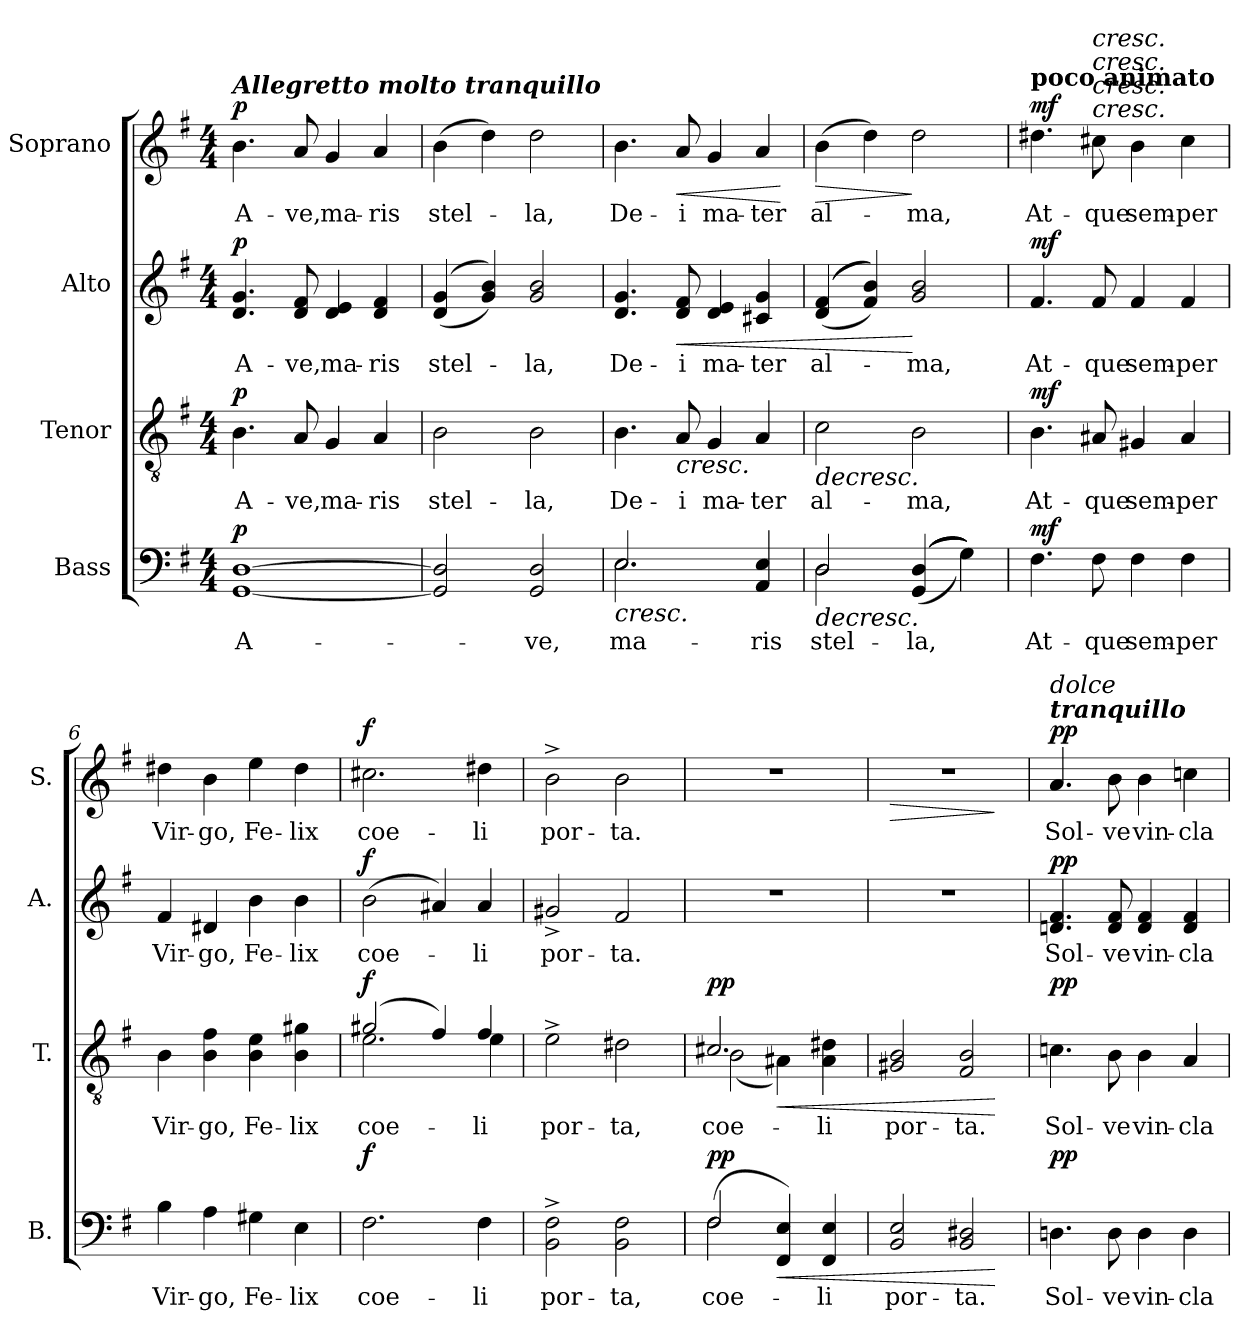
**kern	**text	**dynam	**kern	**text	**dynam	**kern	**text	**dynam	**kern	**text	**dynam
*part4	*part4	*part4	*part3	*part3	*part3	*part2	*part2	*part2	*part1	*part1	*part1
*staff4	*staff4	*staff4	*staff3	*staff3	*staff3	*staff2	*staff2	*staff2	*staff1	*staff1	*staff1
*I"Bass	*	*	*I"Tenor	*	*	*I"Alto	*	*	*I"Soprano	*	*
*I'B.	*	*	*I'T.	*	*	*I'A.	*	*	*I'S.	*	*
*clefF4	*	*	*clefGv2	*	*	*clefG2	*	*	*clefG2	*	*
*k[f#]	*	*	*k[f#]	*	*	*k[f#]	*	*	*k[f#]	*	*
*M4/4	*	*	*M4/4	*	*	*M4/4	*	*	*M4/4	*	*
*MM63	*	*	*MM63	*	*	*MM63	*	*	*MM63	*	*
=1	=1	=1	=1	=1	=1	=1	=1	=1	=1	=1	=1
!	!	!	!	!	!	!	!	!	!LO:TX:a:Bi:t=Allegretto molto tranquillo	!	!
!	!LO:LY:b	!LO:DY:a	!	!LO:LY:b	!LO:DY:a	!	!LO:LY:b	!LO:DY:a	!	!LO:LY:b	!LO:DY:a
[1GG [1D	A-	p	4.B\	A-	p	4.d/ 4.g/	A-	p	4.b\	A-	p
!	!	!	!	!LO:LY:b	!	!	!LO:LY:b	!	!	!LO:LY:b	!
.	.	.	8A/	-ve,	.	8d/ 8f#/	-ve,	.	8a/	-ve,	.
!	!	!	!	!LO:LY:b	!	!	!LO:LY:b	!	!	!LO:LY:b	!
.	.	.	4G/	ma-	.	4d/ 4e/	ma-	.	4g/	ma-	.
!	!	!	!	!LO:LY:b	!	!	!LO:LY:b	!	!	!LO:LY:b	!
.	.	.	4A/	-ris	.	4d/ 4f#/	-ris	.	4a/	-ris	.
=2	=2	=2	=2	=2	=2	=2	=2	=2	=2	=2	=2
!	!	!	!	!LO:LY:b	!	!	!LO:LY:b	!	!	!LO:LY:b	!
2GG/] 2D/]	.	.	2B\	stel-	.	(<(<4d/ 4g/	stel-	.	(>4b\	stel-	.
.	.	.	.	.	.	4g/ 4b/))	.	.	4dd\)	.	.
!	!LO:LY:b	!	!	!LO:LY:b	!	!	!LO:LY:b	!	!	!LO:LY:b	!
2GG/ 2D/	-ve,	.	2B\	-la,	.	2g/ 2b/	-la,	.	2dd\	-la,	.
=3	=3	=3	=3	=3	=3	=3	=3	=3	=3	=3	=3
!	!LO:LY:b	!LO:HP:b	!	!LO:LY:b	!	!	!LO:LY:b	!	!	!LO:LY:b	!
*^	*	*	*	*	*	*	*	*	*	*	*
2.E\	2.E/	ma-	<	4.B\	De-	.	4.d/ 4.g/	De-	.	4.b\	De-	.
!	!	!	!	!	!LO:LY:b	!LO:HP:b	!	!LO:LY:b	!LO:HP:b	!	!LO:LY:b	!LO:HP:b
.	.	.	.	8A/	-i	<	8d/ 8f#/	-i	<	8a/	-i	<
!	!	!	!	!	!LO:LY:b	!	!	!LO:LY:b	!	!	!LO:LY:b	!
.	.	.	.	4G/	ma-	.	4d/ 4e/	ma-	.	4g/	ma-	.
!	!	!LO:LY:b	!	!	!LO:LY:b	!	!	!LO:LY:b	!	!	!LO:LY:b	!
4AA/ 4E/	4ryy	-ris	.	4A/	-ter	.	4c#X/ 4g/	-ter	.	4a/	-ter	.
*v	*v	*	*	*	*	*	*	*	*	*	*	*
.	.	.	.	.	.	.	.	.	.	.	[
=4	=4	=4	=4	=4	=4	=4	=4	=4	=4	=4	=4
!	!LO:LY:b	!LO:HP:b	!	!LO:LY:b	!LO:HP:b	!	!LO:LY:b	!	!	!LO:LY:b	!LO:HP:b
*^	*	*	*	*	*	*	*	*	*	*	*
2D\	2D/	stel-	>	2c\	al-	>	(<(<(<4d/ 4f#/	al-	.	(>4b\	al-	>
.	.	.	.	.	.	.	4f#/ 4b/)))	.	.	4dd\)	.	.
!	!	!LO:LY:b	!	!	!LO:LY:b	!	!	!LO:LY:b	!	!	!LO:LY:b	!
(>(>(>(>(>4GG/ 4D/	2ryy	-la,	[	2B\	-ma,	[	2g/ 2b/	-ma,	[	2dd\	-ma,	]
4G\)))))	.	.	.	.	.	.	.	.	.	.	.	.
*v	*v	*	*	*	*	*	*	*	*	*	*	*
=5	=5	=5	=5	=5	=5	=5	=5	=5	=5	=5	=5
!	!	!	!	!	!	!	!	!	!LO:TX:a:B:t=poco animato	!	!
!	!LO:LY:b	!LO:DY:a	!	!LO:LY:b	!LO:DY:a	!	!LO:LY:b	!LO:DY:a	!	!LO:LY:b	!LO:DY:a
4.F#\	At-	mf	4.B\	At-	mf	4.f#/	At-	mf	4.dd#X\	At-	mf
!	!	!	!	!	!	!	!	!	!LO:TX:a:i:t=cresc.	!	!
!	!	!	!	!	!	!	!	!	!LO:TX:a:i:t=cresc.	!	!
!	!	!	!	!	!	!	!	!	!LO:TX:a:i:t=cresc.	!	!
!	!	!	!	!	!	!	!	!	!LO:TX:a:i:t=cresc.	!	!
!	!LO:LY:b	!	!	!LO:LY:b	!	!	!LO:LY:b	!	!	!LO:LY:b	!
8F#\	-que	.	8A#X/	-que	.	8f#/	-que	.	8cc#X\	-que	.
!	!LO:LY:b	!	!	!LO:LY:b	!	!	!LO:LY:b	!	!	!LO:LY:b	!
4F#\	sem-	.	4G#X/	sem-	.	4f#/	sem-	.	4b\	sem-	.
!	!LO:LY:b	!	!	!LO:LY:b	!	!	!LO:LY:b	!	!	!LO:LY:b	!
4F#\	-per	.	4A#/	-per	.	4f#/	-per	.	4cc#\	-per	.
!!LO:LB:g=z
=6	=6	=6	=6	=6	=6	=6	=6	=6	=6	=6	=6
!	!LO:LY:b	!	!	!LO:LY:b	!	!	!LO:LY:b	!	!	!LO:LY:b	!
4B\	Vir-	.	4B\	Vir-	.	4f#/	Vir-	.	4dd#X\	Vir-	.
!	!LO:LY:b	!	!	!LO:LY:b	!	!	!LO:LY:b	!	!	!LO:LY:b	!
4A\	-go,	.	4B\ 4f#\	-go,	.	4d#X/	-go,	.	4b\	-go,	.
!	!LO:LY:b	!	!	!LO:LY:b	!	!	!LO:LY:b	!	!	!LO:LY:b	!
4G#X\	Fe-	.	4B\ 4e\	Fe-	.	4b\	Fe-	.	4ee\	Fe-	.
!	!LO:LY:b	!	!	!LO:LY:b	!	!	!LO:LY:b	!	!	!LO:LY:b	!
4E\	-lix	.	4B\ 4g#X\	-lix	.	4b\	-lix	.	4dd#\	-lix	.
=7	=7	=7	=7	=7	=7	=7	=7	=7	=7	=7	=7
!	!LO:LY:b	!LO:DY:a	!	!LO:LY:b	!LO:DY:a	!	!LO:LY:b	!LO:DY:a	!	!LO:LY:b	!LO:DY:a
*	*	*	*^	*	*	*	*	*	*	*	*
2.F#\	coe-	f	(>2g#X/	2.e\	coe-	f	(>2b\	coe-	f	2.cc#X\	coe-	f
.	.	.	4f#/)	.	.	.	4a#X/)	.	.	.	.	.
!	!LO:LY:b	!	!	!	!LO:LY:b	!	!	!LO:LY:b	!	!	!LO:LY:b	!
4F#\	-li	.	4f#/	4e\	-li	.	4a#/	-li	.	4dd#X\	-li	.
=8	=8	=8	=8	=8	=8	=8	=8	=8	=8	=8	=8	=8
!	!LO:LY:b	!	!	!	!LO:LY:b	!	!	!LO:LY:b	!	!	!LO:LY:b	!
*	*	*	*v	*v	*	*	*	*	*	*	*	*
2BB\^ 2F#\^	por-	.	2e^\	por-	.	2g#X^/	por-	.	2b^\	por-	.
!	!LO:LY:b	!	!	!LO:LY:b	!	!	!LO:LY:b	!	!	!LO:LY:b	!
2BB\ 2F#\	-ta,	.	2d#X\	-ta,	.	2f#/	-ta.	.	2b\	-ta.	.
=9	=9	=9	=9	=9	=9	=9	=9	=9	=9	=9	=9
!	!LO:LY:b	!LO:DY:a	!	!LO:LY:b	!LO:DY:a	!	!	!	!	!	!
*^	*	*	*^	*	*	*	*	*	*	*	*
(<2F#\	2F#/	coe-	pp	2.c#X/	(<2B\	coe-	pp	1r	.	.	1r	.	.
!	!	!	!LO:HP:b	!	!	!	!LO:HP:b	!	!	!	!	!	!
(4FF#/ 4E/)	2ryy	.	<	.	4A#X\)	.	<	.	.	.	.	.	.
!	!	!LO:LY:b	!	!	!	!LO:LY:b	!	!	!	!	!	!	!
4FF#/ 4E/	.	-li	.	4A#\ 4d#X\	4ryy	-li	.	.	.	.	.	.	.
*v	*v	*	*	*	*	*	*	*	*	*	*	*	*
*	*	*	*v	*v	*	*	*	*	*	*	*	*
.	.	]	.	.	]	.	.	.	.	.	.
=10	=10	=10	=10	=10	=10	=10	=10	=10	=10	=10	=10
!	!LO:LY:b	!	!	!LO:LY:b	!	!	!	!	!	!	!LO:HP:b
!	!	!	!	!	!	!	!	!	!	!	!LO:HP:n=1:b
2BB/ 2E/	por-	.	2G#X/ 2B/	por-	.	1r	.	.	1r	.	> >
!	!LO:LY:b	!	!	!LO:LY:b	!	!	!	!	!	!	!
2BB/ 2D#X/	-ta.	.	2F#/ 2B/	-ta.	.	.	.	.	.	.	.
.	.	[	.	.	[	.	.	.	.	.	]
=11	=11	=11	=11	=11	=11	=11	=11	=11	=11	=11	=11
!	!	!	!	!	!	!	!	!	!LO:TX:a:Bi:t=tranquillo	!	!
!	!	!	!	!	!	!	!	!	!LO:TX:a:i:t=dolce	!	!
!	!LO:LY:b	!LO:DY:a	!	!LO:LY:b	!LO:DY:a	!	!LO:LY:b	!LO:DY:a	!	!LO:LY:b	!LO:DY:a
4.Dn\	Sol-	pp	4.cn\	Sol-	pp	4.dn/ 4.f#/	Sol-	pp	4.a/	Sol-	pp
!	!LO:LY:b	!	!	!LO:LY:b	!	!	!LO:LY:b	!	!	!LO:LY:b	!
8D\	-ve	.	8B\	-ve	.	8d/ 8f#/	-ve	.	8b\	-ve	]
!	!LO:LY:b	!	!	!LO:LY:b	!	!	!LO:LY:b	!	!	!LO:LY:b	!
4D\	vin-	.	4B\	vin-	.	4d/ 4f#/	vin-	.	4b\	vin-	.
!	!LO:LY:b	!	!	!LO:LY:b	!	!	!LO:LY:b	!	!	!LO:LY:b	!
4D\	-cla	.	4A/	-cla	.	4d/ 4f#/	-cla	.	4ccn\	-cla	.
=	=	=	=	=	=	=	=	=	=	=	=
*-	*-	*-	*-	*-	*-	*-	*-	*-	*-	*-	*-
